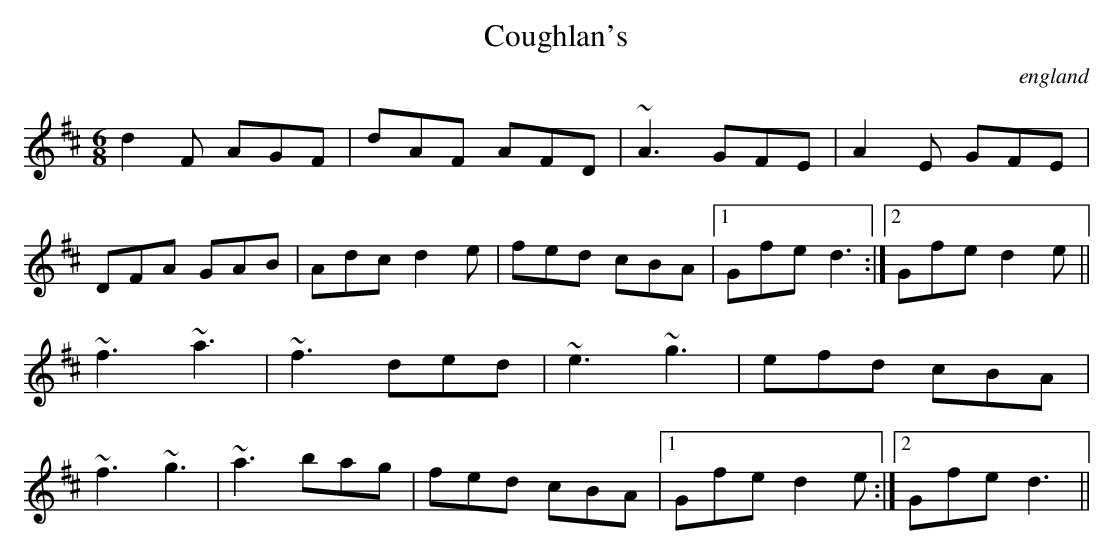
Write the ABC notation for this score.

X:1
T:Coughlan's
O:england
M:6/8
L:1/8
K:D
d2F AGF|dAF AFD|~A3 GFE|A2E GFE|
DFA GAB|Adc d2e|fed cBA|1 Gfe d3:|2 Gfe d2e||
~f3 ~a3|~f3 ded|~e3 ~g3|efd cBA|
~f3 ~g3|~a3 bag|fed cBA|1 Gfe d2e:|2 Gfe d3||
